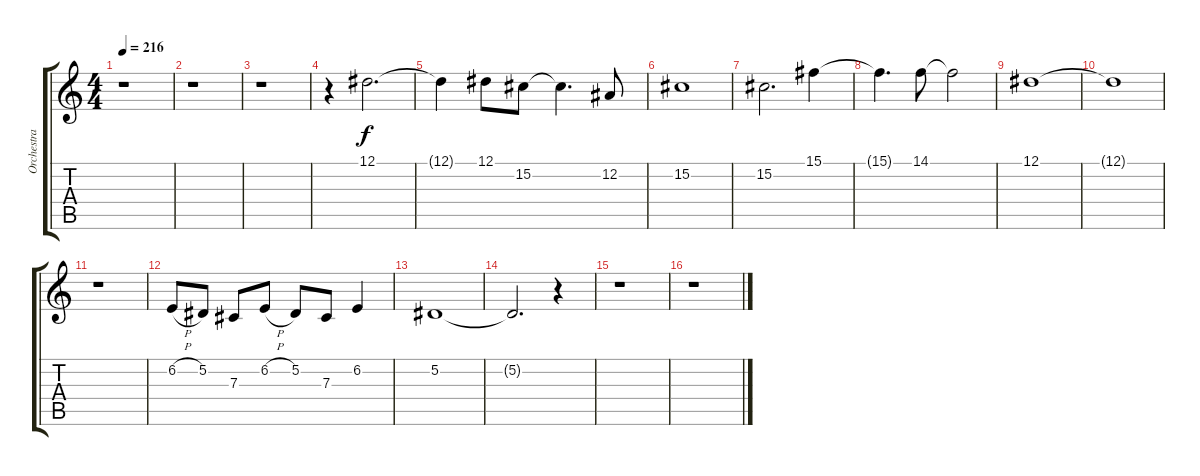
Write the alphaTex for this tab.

\track ("Orchestra 1" "Orchestra ") {instrument stringensemble1}
\staff {score tabs}
\tuning (Eb4 Bb3 Gb3 Db3 Ab2 Eb2) {hide}
\ts (4 4)
\tempo 216
\clef g2
\ks c
r.1{dy f} |
r.1 |
r.1 |
r.4 12.1.2{d} |
12.1{t}.4 12.1.8 15.2.8 15.2{t}.4{d} 12.2.8 |
15.2.1 |
15.2.2{d} 15.1.4 |
15.1{t}.4{d} 14.1.8 14.1{t}.2 |
12.1.1 |
12.1{t}.1 |
r.1 |
6.2{h}.8 5.2.8 7.3.8 6.2{h}.8 5.2.8 7.3.8 6.2.4 |
5.2.1 |
5.2{t}.2{d} r.4 |
r.1 |
r.1
